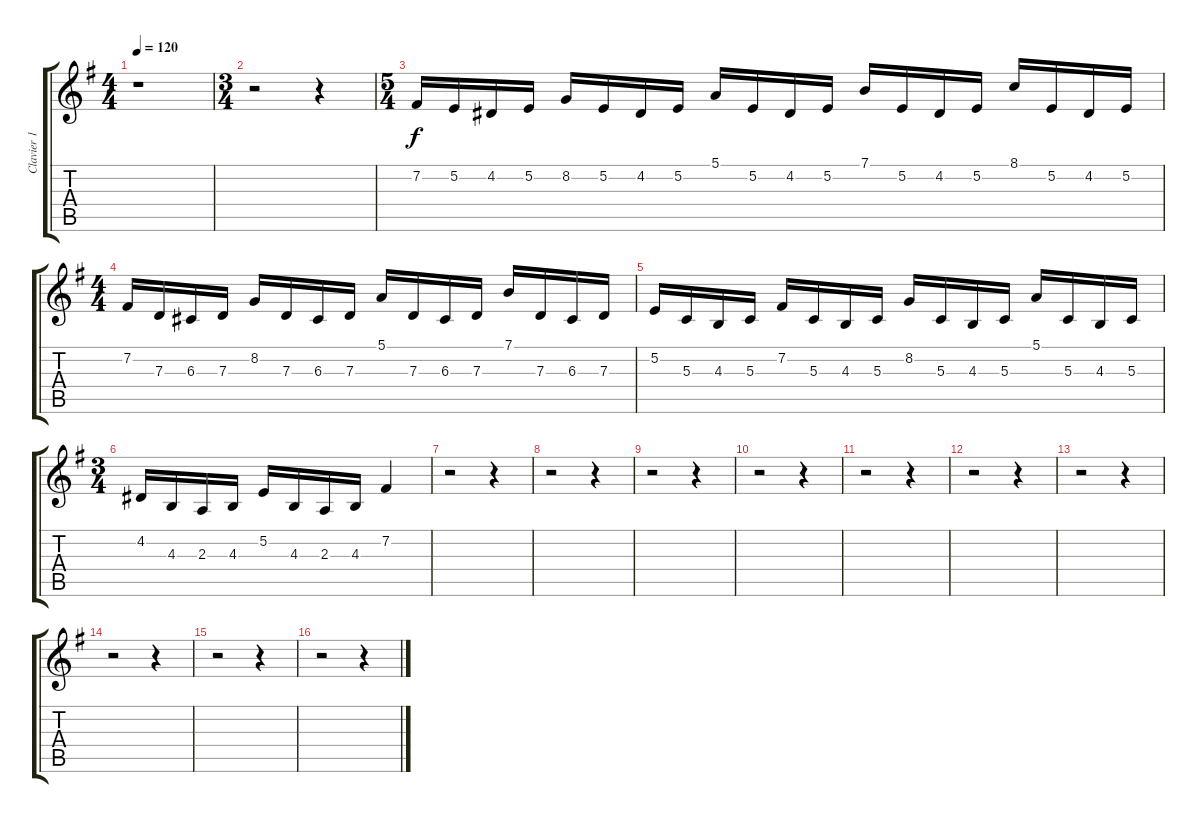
\track ("Clavier 1" "Clavier 1") {instrument stringensemble1}
\staff {score tabs}
\tuning (E4 B3 G3 D3 A2 E2) {hide}
\ts (4 4)
\tempo 120
\clef g2
\ks g
r.1{dy f} |
\ts (3 4)
r.2 r.4 |
\ts (5 4)
7.2.16{volume 15} 5.2.16 4.2.16 5.2.16 8.2.16 5.2.16 4.2.16 5.2.16 5.1.16 5.2.16 4.2.16 5.2.16 7.1.16 5.2.16 4.2.16 5.2.16 8.1.16 5.2.16 4.2.16 5.2.16 |
\ts (4 4)
7.2.16 7.3.16 6.3.16 7.3.16 8.2.16 7.3.16 6.3.16 7.3.16 5.1.16 7.3.16 6.3.16 7.3.16 7.1.16 7.3.16 6.3.16 7.3.16 |
5.2.16 5.3.16 4.3.16 5.3.16 7.2.16 5.3.16 4.3.16 5.3.16 8.2.16 5.3.16 4.3.16 5.3.16 5.1.16 5.3.16 4.3.16 5.3.16 |
\ts (3 4)
4.2.16 4.3.16 2.3.16 4.3.16 5.2.16 4.3.16 2.3.16 4.3.16 7.2.4 |
r.2{volume 13} r.4 |
r.2 r.4 |
r.2 r.4 |
r.2 r.4 |
r.2 r.4 |
r.2 r.4 |
r.2 r.4 |
r.2 r.4 |
r.2 r.4 |
r.2 r.4
